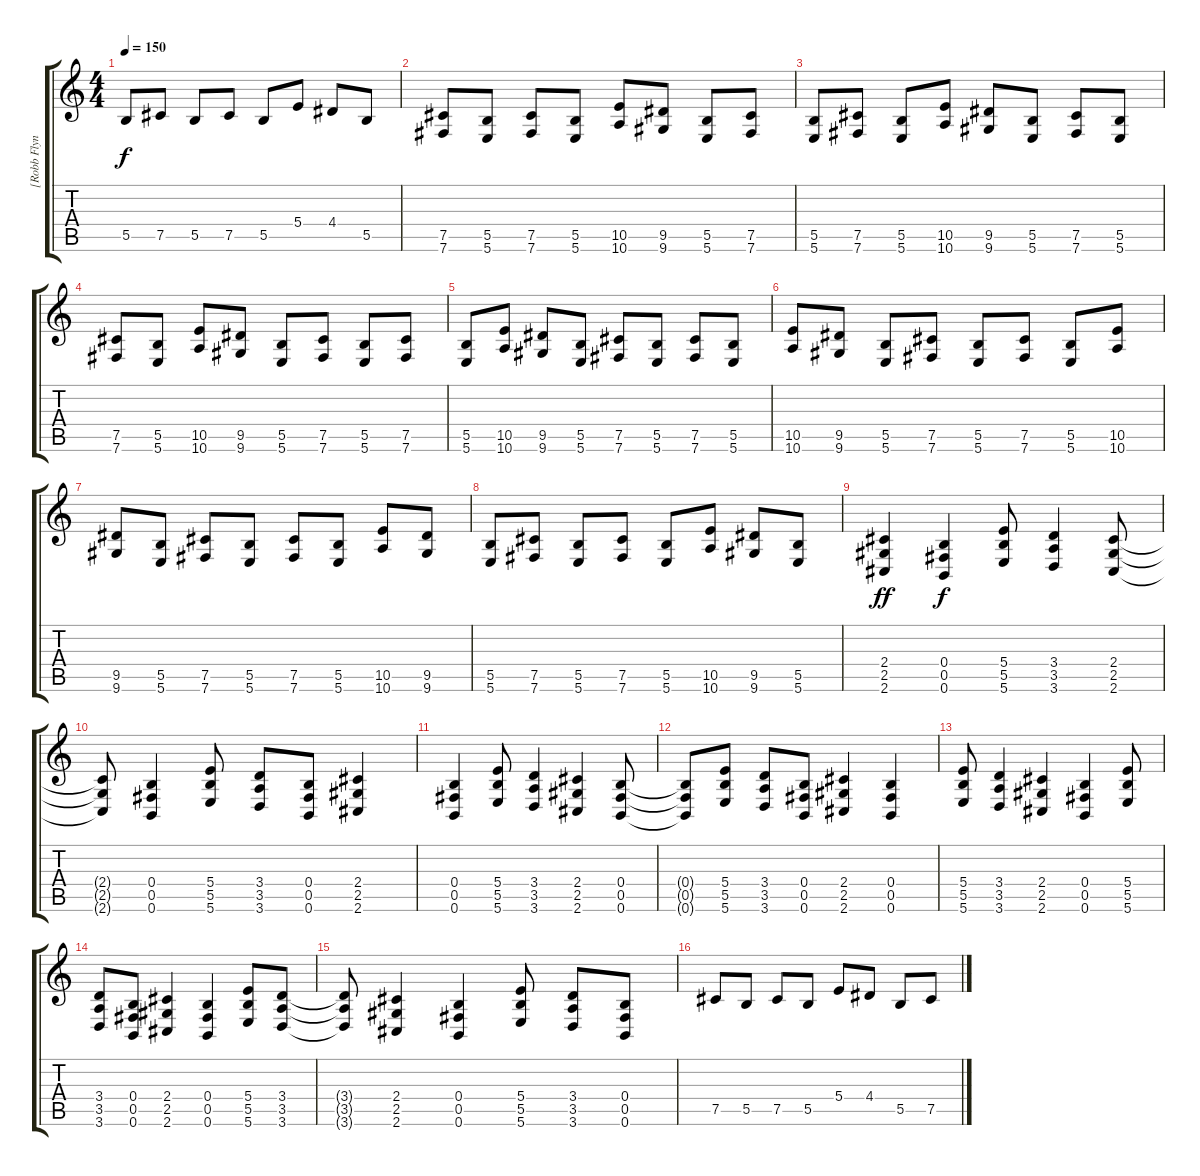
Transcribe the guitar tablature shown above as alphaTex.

\track ("[Robb Flynn] Guitar" "[Robb Flyn") {instrument distortionguitar}
\staff {score tabs}
\tuning (Db4 Ab3 E3 B2 Gb2 B1) {hide}
\ts (4 4)
\tempo 150
\clef g2
\ks c
5.5.8{dy f} 7.5.8 5.5.8 7.5.8 5.5.8 5.4.8 4.4.8 5.5.8 |
(7.5 7.6).8 (5.5 5.6).8 (7.5 7.6).8 (5.5 5.6).8 (10.5 10.6).8 (9.5 9.6).8 (5.5 5.6).8 (7.5 7.6).8 |
(5.5 5.6).8 (7.5 7.6).8 (5.5 5.6).8 (10.5 10.6).8 (9.5 9.6).8 (5.5 5.6).8 (7.5 7.6).8 (5.5 5.6).8 |
(7.5 7.6).8 (5.5 5.6).8 (10.5 10.6).8 (9.5 9.6).8 (5.5 5.6).8 (7.5 7.6).8 (5.5 5.6).8 (7.5 7.6).8 |
(5.5 5.6).8 (10.5 10.6).8 (9.5 9.6).8 (5.5 5.6).8 (7.5 7.6).8 (5.5 5.6).8 (7.5 7.6).8 (5.5 5.6).8 |
(10.5 10.6).8 (9.5 9.6).8 (5.5 5.6).8 (7.5 7.6).8 (5.5 5.6).8 (7.5 7.6).8 (5.5 5.6).8 (10.5 10.6).8 |
(9.5 9.6).8 (5.5 5.6).8 (7.5 7.6).8 (5.5 5.6).8 (7.5 7.6).8 (5.5 5.6).8 (10.5 10.6).8 (9.5 9.6).8 |
(5.5 5.6).8 (7.5 7.6).8 (5.5 5.6).8 (7.5 7.6).8 (5.5 5.6).8 (10.5 10.6).8 (9.5 9.6).8 (5.5 5.6).8 |
(2.4 2.5 2.6).4{dy ff} (0.4 0.5 0.6).4{dy f} (5.4 5.5 5.6).8 (3.4 3.5 3.6).4 (2.4 2.5 2.6).8 |
(2.4{t} 2.5{t} 2.6{t}).8 (0.4 0.5 0.6).4 (5.4 5.5 5.6).8 (3.4 3.5 3.6).8 (0.4 0.5 0.6).8 (2.4 2.5 2.6).4 |
(0.4 0.5 0.6).4 (5.4 5.5 5.6).8 (3.4 3.5 3.6).4 (2.4 2.5 2.6).4 (0.4 0.5 0.6).8 |
(0.4{t} 0.5{t} 0.6{t}).8 (5.4 5.5 5.6).8 (3.4 3.5 3.6).8 (0.4 0.5 0.6).8 (2.4 2.5 2.6).4 (0.4 0.5 0.6).4 |
(5.4 5.5 5.6).8 (3.4 3.5 3.6).4 (2.4 2.5 2.6).4 (0.4 0.5 0.6).4 (5.4 5.5 5.6).8 |
(3.4 3.5 3.6).8 (0.4 0.5 0.6).8 (2.4 2.5 2.6).4 (0.4 0.5 0.6).4 (5.4 5.5 5.6).8 (3.4 3.5 3.6).8 |
(3.4{t} 3.5{t} 3.6{t}).8 (2.4 2.5 2.6).4 (0.4 0.5 0.6).4 (5.4 5.5 5.6).8 (3.4 3.5 3.6).8 (0.4 0.5 0.6).8 |
7.5.8 5.5.8 7.5.8 5.5.8 5.4.8 4.4.8 5.5.8 7.5.8
